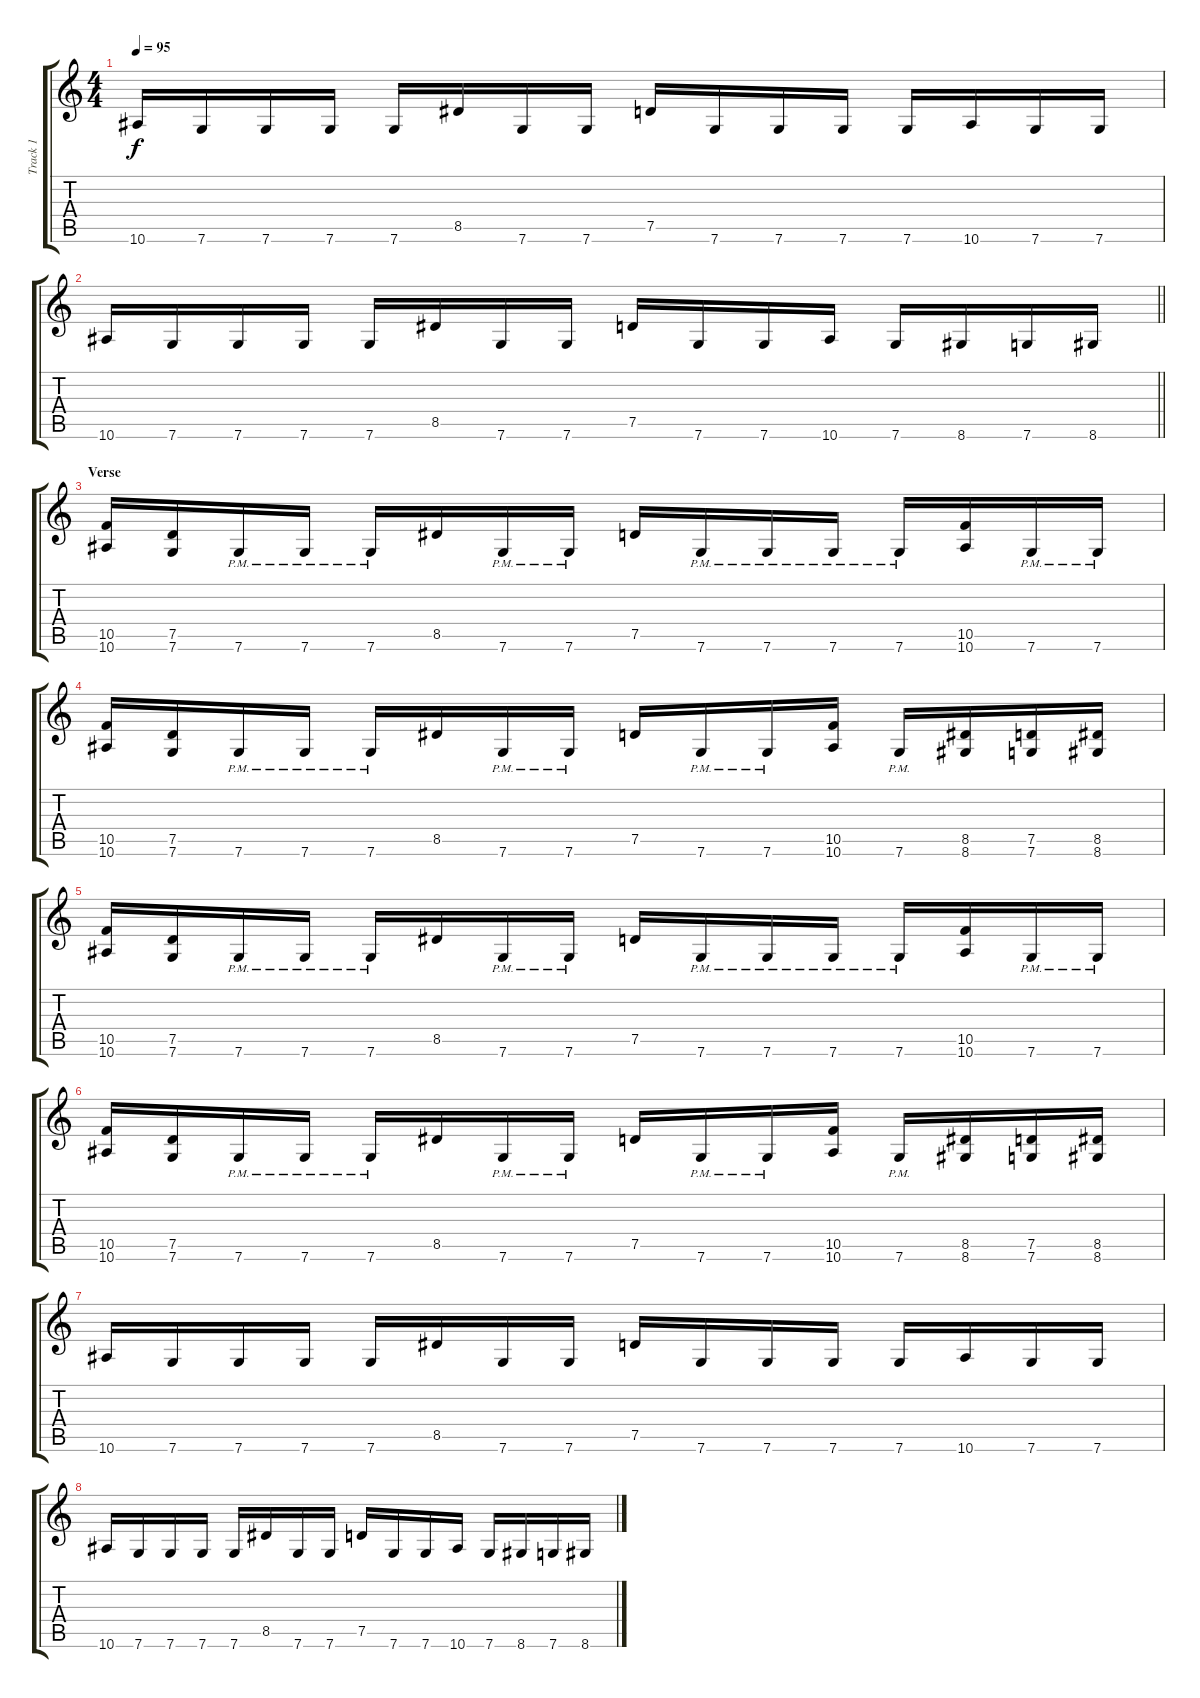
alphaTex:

\track ("Track 1" "Track 1") {instrument distortionguitar}
\staff {score tabs}
\tuning (D4 A3 F3 C3 G2 C2) {hide}
\ts (4 4)
\tempo 95
\clef g2
\ks c
10.6.16{dy f volume 8 instrument distortionguitar} 7.6.16 7.6.16 7.6.16 7.6.16 8.5.16 7.6.16 7.6.16 7.5.16 7.6.16 7.6.16 7.6.16 7.6.16 10.6.16 7.6.16 7.6.16 |
\barLineRight lightlight
10.6.16 7.6.16 7.6.16 7.6.16 7.6.16 8.5.16 7.6.16 7.6.16 7.5.16 7.6.16 7.6.16 10.6.16 7.6.16 8.6.16 7.6.16 8.6.16 |
\section ("" "Verse")
(10.5 10.6).16{volume 8 instrument distortionguitar} (7.5 7.6).16 7.6{pm}.16 7.6{pm}.16 7.6{pm}.16 8.5.16 7.6{pm}.16 7.6{pm}.16 7.5.16 7.6{pm}.16 7.6{pm}.16 7.6{pm}.16 7.6{pm}.16 (10.5 10.6).16 7.6{pm}.16 7.6{pm}.16 |
(10.5 10.6).16 (7.5 7.6).16 7.6{pm}.16 7.6{pm}.16 7.6{pm}.16 8.5.16 7.6{pm}.16 7.6{pm}.16 7.5.16 7.6{pm}.16 7.6{pm}.16 (10.5 10.6).16 7.6{pm}.16 (8.5 8.6).16 (7.5 7.6).16 (8.5 8.6).16 |
(10.5 10.6).16{volume 8 instrument distortionguitar} (7.5 7.6).16 7.6{pm}.16 7.6{pm}.16 7.6{pm}.16 8.5.16 7.6{pm}.16 7.6{pm}.16 7.5.16 7.6{pm}.16 7.6{pm}.16 7.6{pm}.16 7.6{pm}.16 (10.5 10.6).16 7.6{pm}.16 7.6{pm}.16 |
(10.5 10.6).16 (7.5 7.6).16 7.6{pm}.16 7.6{pm}.16 7.6{pm}.16 8.5.16 7.6{pm}.16 7.6{pm}.16 7.5.16 7.6{pm}.16 7.6{pm}.16 (10.5 10.6).16 7.6{pm}.16 (8.5 8.6).16 (7.5 7.6).16 (8.5 8.6).16 |
10.6.16{volume 8 instrument distortionguitar} 7.6.16 7.6.16 7.6.16 7.6.16 8.5.16 7.6.16 7.6.16 7.5.16 7.6.16 7.6.16 7.6.16 7.6.16 10.6.16 7.6.16 7.6.16 |
10.6.16 7.6.16 7.6.16 7.6.16 7.6.16 8.5.16 7.6.16 7.6.16 7.5.16 7.6.16 7.6.16 10.6.16 7.6.16 8.6.16 7.6.16 8.6.16
